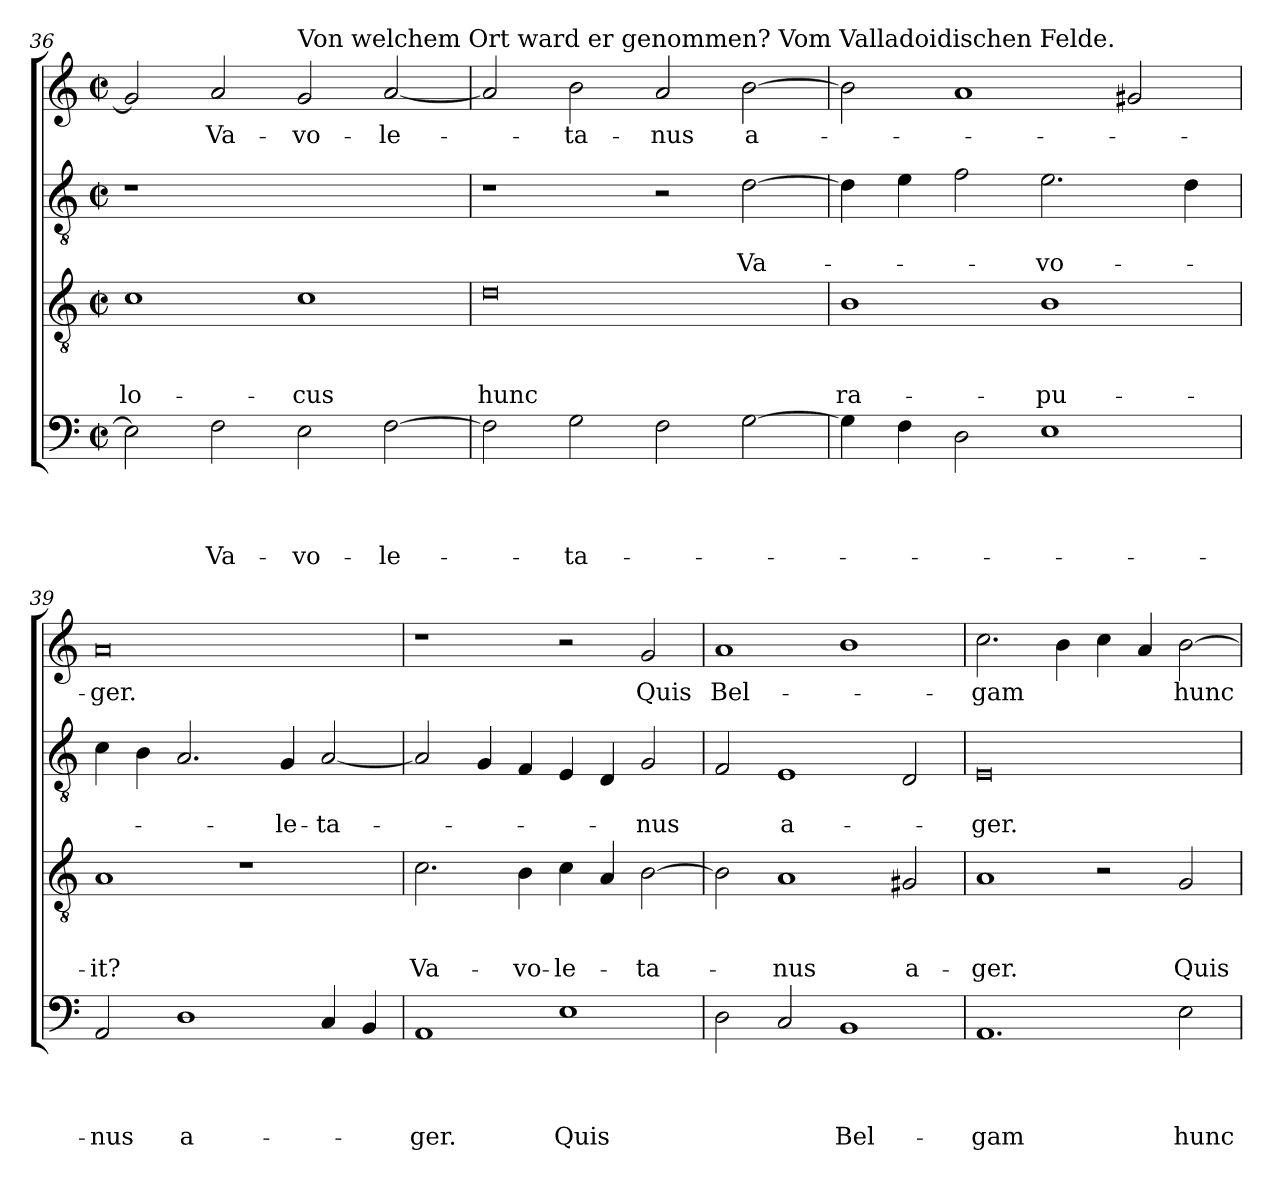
**kern	**text	**text	**text	**text	**kern	**text	**text	**text	**kern	**text	**text	**kern	**text
*part4	*part4	*part4	*part4	*part4	*part3	*part3	*part3	*part3	*part2	*part2	*part2	*part1	*part1
*staff4	*staff4	*staff4	*staff4	*staff4	*staff3	*staff3	*staff3	*staff3	*staff2	*staff2	*staff2	*staff1	*staff1
!!LO:LB:g=z
*clefF4	*	*	*	*	*clefGv2	*	*	*	*clefGv2	*	*	*clefG2	*
*k[]	*	*	*	*	*k[]	*	*	*	*k[]	*	*	*k[]	*
*C:	*	*	*	*	*C:	*	*	*	*C:	*	*	*C:	*
*M2/2	*	*	*	*	*M2/2	*	*	*	*M2/2	*	*	*M2/2	*
*met(c|)	*	*	*	*	*met(c|)	*	*	*	*met(c|)	*	*	*met(c|)	*
=36	=36	=36	=36	=36	=36	=36	=36	=36	=36	=36	=36	=36	=36
!	!	!	!	!	!	!	!	!LO:LY:b	!	!	!	!	!
2E\]	.	.	.	.	1c	.	.	lo-	1r	.	.	2g/]	.
!	!	!	!	!LO:LY:b	!	!	!	!	!	!	!	!	!LO:LY:b
2F\	.	.	.	Va-	.	.	.	.	.	.	.	2a/	Va-
!	!	!	!	!	!	!	!	!	!	!	!	!LO:TX:a:t=Von welchem Ort ward er genommen? Vom Valladoidischen Felde.	!
!	!	!	!	!LO:LY:b	!	!	!	!LO:LY:b	!	!	!	!	!LO:LY:b
2E\	.	.	.	-vo-	1c	.	.	-cus	1ryy	.	.	2g/	-vo-
!	!	!	!	!LO:LY:b	!	!	!	!	!	!	!	!	!LO:LY:b
[2F\	.	.	.	-le-	.	.	.	.	.	.	.	[2a/	-le-
=37	=37	=37	=37	=37	=37	=37	=37	=37	=37	=37	=37	=37	=37
!	!	!	!	!	!	!	!	!LO:LY:b	!	!	!	!	!
2F\]	.	.	.	.	0d	.	.	hunc	1r	.	.	2a/]	.
!	!	!	!	!LO:LY:b	!	!	!	!	!	!	!	!	!LO:LY:b
2G\	.	.	.	-ta-	.	.	.	.	.	.	.	2b\	-ta-
!	!	!	!	!	!	!	!	!	!	!	!	!	!LO:LY:b
2F\	.	.	.	.	.	.	.	.	2r	.	.	2a/	-nus
!	!	!	!	!	!	!	!	!	!	!	!LO:LY:b	!	!LO:LY:b
[2G\	.	.	.	.	.	.	.	.	[2d\	.	Va-	[2b\	a-
=38	=38	=38	=38	=38	=38	=38	=38	=38	=38	=38	=38	=38	=38
!	!	!	!	!	!	!	!	!LO:LY:b	!	!	!	!	!
4G\]	.	.	.	.	1B	.	.	ra-	4d\]	.	.	2b\]	.
4F\	.	.	.	.	.	.	.	.	4e\	.	.	.	.
2D\	.	.	.	.	.	.	.	.	2f\	.	.	1a	.
!	!	!	!	!	!	!	!	!LO:LY:b	!	!	!LO:LY:b	!	!
1E	.	.	.	.	1B	.	.	-pu-	2.e\	.	-vo-	.	.
.	.	.	.	.	.	.	.	.	.	.	.	2g#/	.
.	.	.	.	.	.	.	.	.	4d\	.	.	.	.
=39	=39	=39	=39	=39	=39	=39	=39	=39	=39	=39	=39	=39	=39
!	!	!	!	!LO:LY:b	!	!	!	!LO:LY:b	!	!	!	!	!LO:LY:b
2AA/	.	.	.	-nus	1A	.	.	-it?	4c\	.	.	0a	-ger.
.	.	.	.	.	.	.	.	.	4B\	.	.	.	.
!	!	!	!	!LO:LY:b	!	!	!	!	!	!	!	!	!
1D	.	.	.	a-	.	.	.	.	2.A/	.	.	.	.
.	.	.	.	.	1r	.	.	.	.	.	.	.	.
!	!	!	!	!	!	!	!	!	!	!	!LO:LY:b	!	!
.	.	.	.	.	.	.	.	.	4G/	.	-le-	.	.
!	!	!	!	!	!	!	!	!	!	!	!LO:LY:b	!	!
4C/	.	.	.	.	.	.	.	.	[2A/	.	-ta-	.	.
4BB/	.	.	.	.	.	.	.	.	.	.	.	.	.
=40	=40	=40	=40	=40	=40	=40	=40	=40	=40	=40	=40	=40	=40
!	!	!	!	!LO:LY:b	!	!	!	!LO:LY:b	!	!	!	!	!
1AA	.	.	.	-ger.	2.c\	.	.	Va-	2A/]	.	.	1r	.
.	.	.	.	.	.	.	.	.	4G/	.	.	.	.
!	!	!	!	!	!	!	!	!LO:LY:b	!	!	!	!	!
.	.	.	.	.	4B\	.	.	-vo-	4F/	.	.	.	.
!	!	!	!	!LO:LY:b	!	!	!	!LO:LY:b	!	!	!	!	!
1E	.	.	.	Quis	4c\	.	.	-le-	4E/	.	.	2r	.
.	.	.	.	.	4A/	.	.	.	4D/	.	.	.	.
!	!	!	!	!	!	!	!	!LO:LY:b	!	!	!LO:LY:b	!	!LO:LY:b
.	.	.	.	.	[2B\	.	.	-ta-	2G/	.	-nus	2g/	Quis
=41	=41	=41	=41	=41	=41	=41	=41	=41	=41	=41	=41	=41	=41
!	!	!	!	!	!	!	!	!	!	!	!	!	!LO:LY:b
2D\	.	.	.	.	2B\]	.	.	.	2F/	.	.	1a	Bel-
!	!	!	!	!	!	!	!	!LO:LY:b	!	!	!LO:LY:b	!	!
2C/	.	.	.	.	1A	.	.	-nus	1E	.	a-	.	.
!	!	!	!	!LO:LY:b	!	!	!	!	!	!	!	!	!
1BB	.	.	.	Bel-	.	.	.	.	.	.	.	1b	.
!	!	!	!	!	!	!	!	!LO:LY:b	!	!	!	!	!
.	.	.	.	.	2G#/	.	.	a-	2D/	.	.	.	.
!!LO:LB:g=z
=42	=42	=42	=42	=42	=42	=42	=42	=42	=42	=42	=42	=42	=42
!	!	!	!	!LO:LY:b	!	!	!	!LO:LY:b	!	!	!LO:LY:b	!	!LO:LY:b
1.AA	.	.	.	-gam	1A	.	.	-ger.	0E	.	-ger.	2.cc\	-gam
.	.	.	.	.	.	.	.	.	.	.	.	4b\	.
.	.	.	.	.	2r	.	.	.	.	.	.	4cc\	.
.	.	.	.	.	.	.	.	.	.	.	.	4a/	.
!	!	!	!	!LO:LY:b	!	!	!	!LO:LY:b	!	!	!	!	!LO:LY:b
2E\	.	.	.	hunc	2G/	.	.	Quis	.	.	.	[2b\	hunc
=	=	=	=	=	=	=	=	=	=	=	=	=	=
*-	*-	*-	*-	*-	*-	*-	*-	*-	*-	*-	*-	*-	*-
